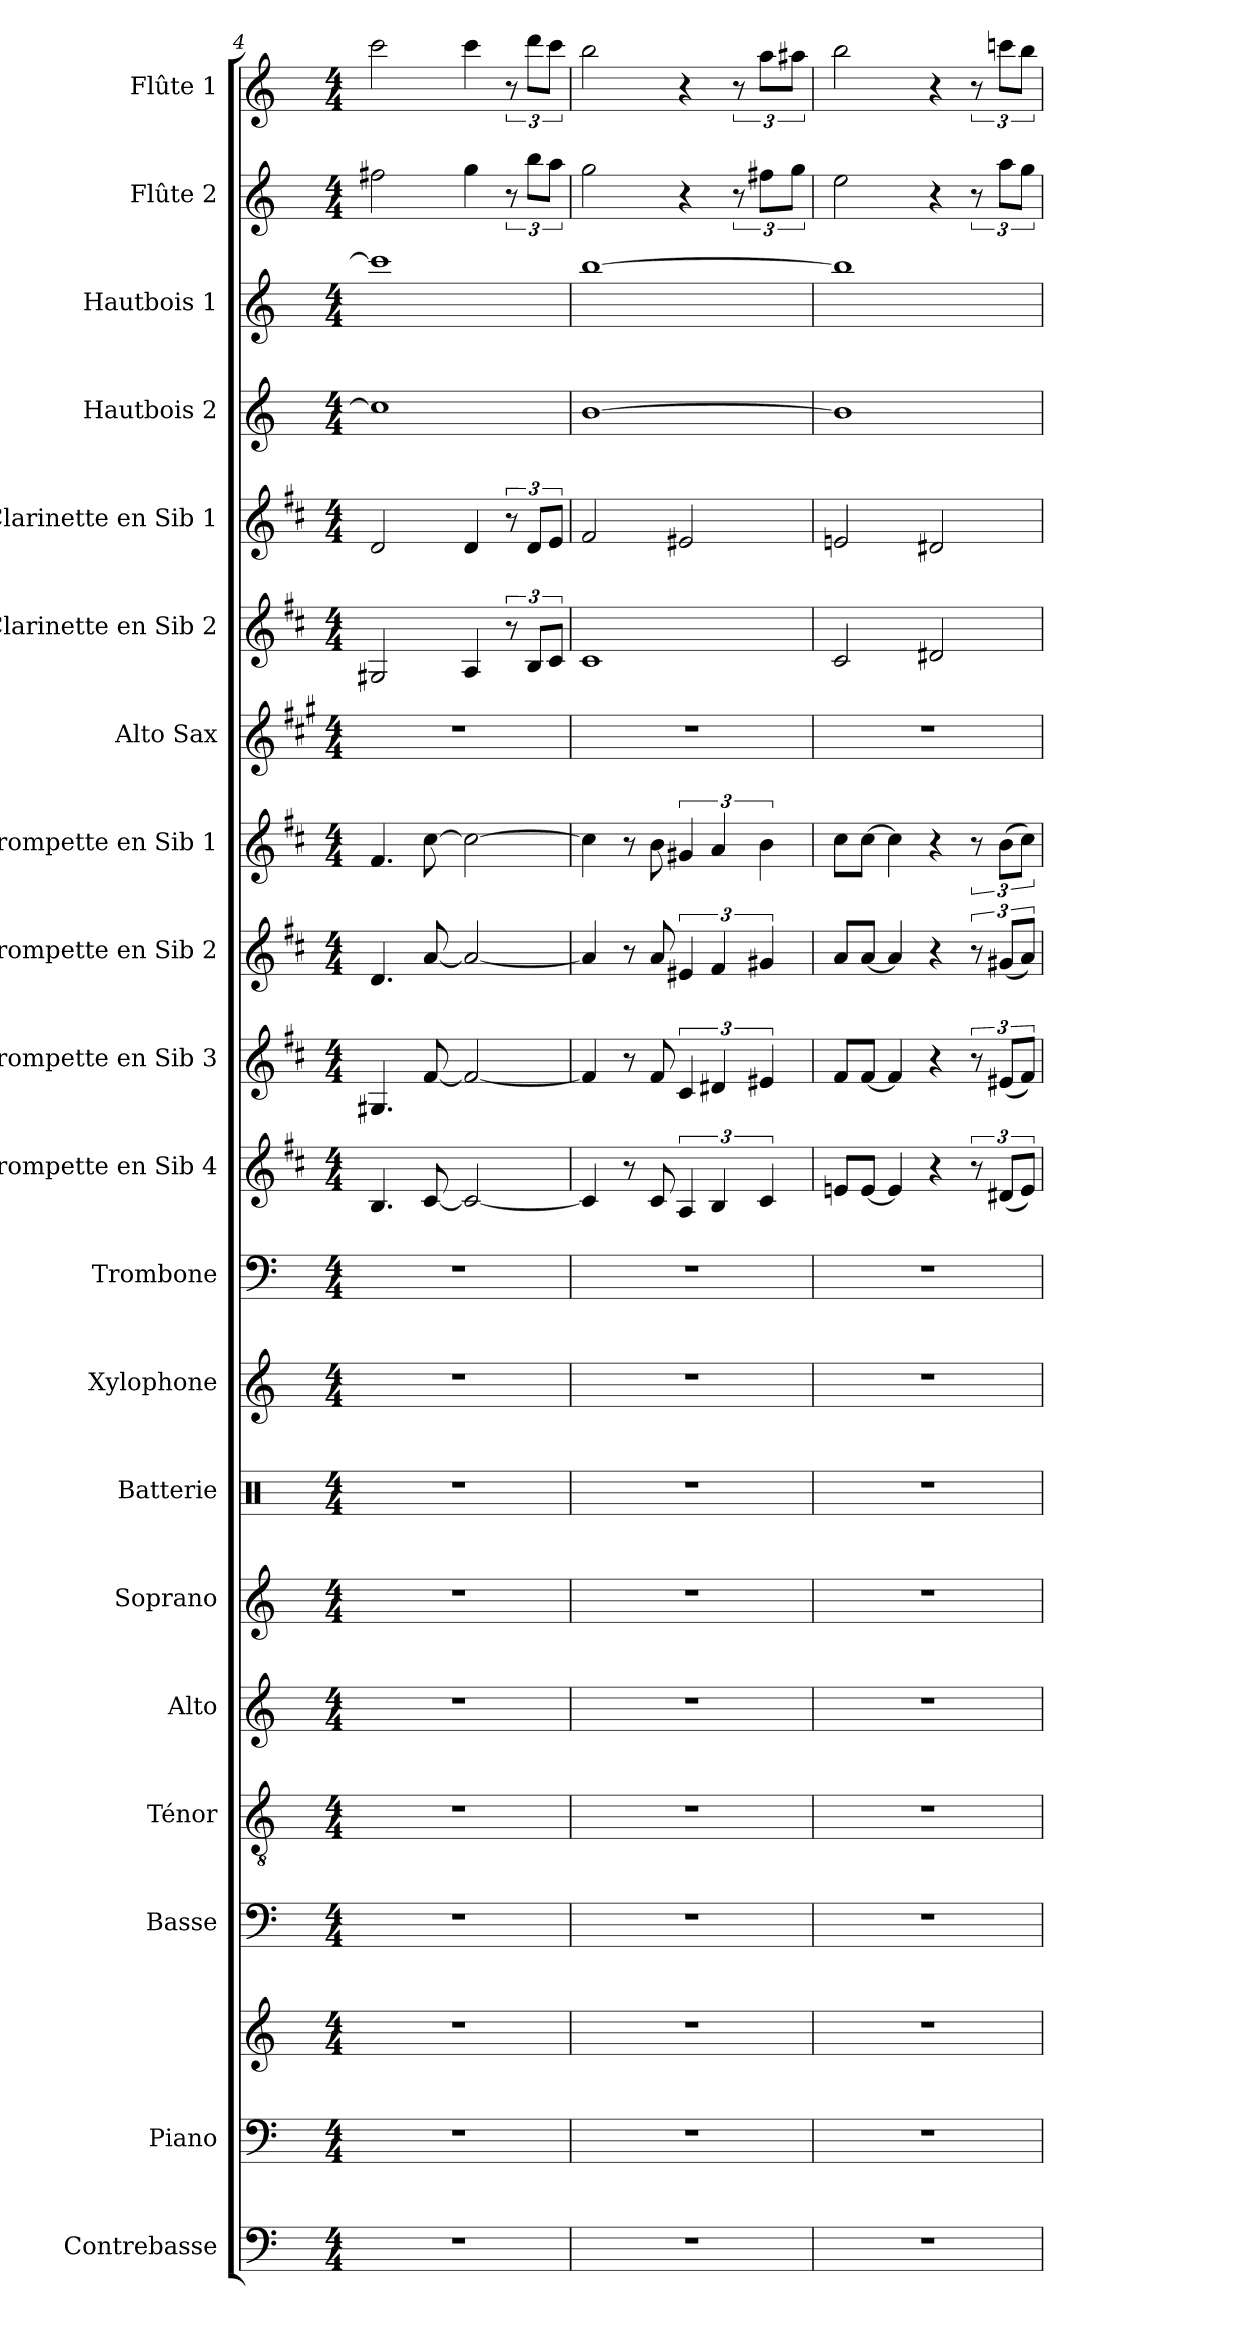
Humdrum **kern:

**kern	**kern	**kern	**kern	**kern	**kern	**kern	**kern	**kern	**kern	**kern	**kern	**kern	**kern	**kern	**kern	**kern	**kern	**kern	**kern	**kern
*part20	*part19	*part19	*part18	*part17	*part16	*part15	*part14	*part13	*part12	*part11	*part10	*part9	*part8	*part7	*part6	*part5	*part4	*part3	*part2	*part1
*staff21	*staff20	*staff19	*staff18	*staff17	*staff16	*staff15	*staff14	*staff13	*staff12	*staff11	*staff10	*staff9	*staff8	*staff7	*staff6	*staff5	*staff4	*staff3	*staff2	*staff1
*I"Contrebasse	*I"Piano	*	*I"Basse	*I"Ténor	*I"Alto	*I"Soprano	*I"Batterie	*I"Xylophone	*I"Trombone	*I"Trompette en Sib 4	*I"Trompette en Sib 3	*I"Trompette en Sib 2	*I"Trompette en Sib 1	*I"Alto Sax	*I"Clarinette en Sib 2	*I"Clarinette en Sib 1	*I"Hautbois 2	*I"Hautbois 1	*I"Flûte 2	*I"Flûte 1
*I'Cb.	*I'Pno	*	*I'Ba.	*I'T	*I'A	*I'S	*I'Batt.	*I'Xyl.	*I'Trb.	*I'Trp. (Sib) 4	*I'Trp. (Sib) 3	*I'Trp. (Sib) 2	*I'Trp. (Sib) 1	*I'A. Sx.	*I'Cl. (Sib) 2	*I'Cl. (Sib) 1	*I'Hb. 2	*I'Hb. 1	*I'Fl. 2	*I'Fl. 1
*clefF4	*clefF4	*clefG2	*clefF4	*clefGv2	*clefG2	*clefG2	*clefX	*clefG2	*clefF4	*clefG2	*clefG2	*clefG2	*clefG2	*clefG2	*clefG2	*clefG2	*clefG2	*clefG2	*clefG2	*clefG2
*ITrd7c12	*	*	*	*	*	*	*	*ITrd-7c-12	*	*ITrd1c2	*ITrd1c2	*ITrd1c2	*ITrd1c2	*ITrd5c9	*ITrd1c2	*ITrd1c2	*	*	*	*
*k[]	*k[]	*k[]	*k[]	*k[]	*k[]	*k[]	*k[]	*k[]	*k[]	*k[]	*k[]	*k[]	*k[]	*k[]	*k[]	*k[]	*k[]	*k[]	*k[]	*k[]
*C:	*C:	*C:	*C:	*C:	*C:	*C:	*C:	*C:	*C:	*C:	*C:	*C:	*C:	*C:	*C:	*C:	*C:	*C:	*C:	*C:
*M4/4	*M4/4	*M4/4	*M4/4	*M4/4	*M4/4	*M4/4	*M4/4	*M4/4	*M4/4	*M4/4	*M4/4	*M4/4	*M4/4	*M4/4	*M4/4	*M4/4	*M4/4	*M4/4	*M4/4	*M4/4
=4	=4	=4	=4	=4	=4	=4	=4	=4	=4	=4	=4	=4	=4	=4	=4	=4	=4	=4	=4	=4
1r	1r	1r	1r	1r	1r	1r	1r	1r	1r	4.A/	4.F#X/	4.c/	4.e/	1r	2F#X/	2c/	1cc]	1ccc]	2ff#X\	2ccc\
.	.	.	.	.	.	.	.	.	.	[8B/	[8e/	[8g/	[8b\	.	.	.	.	.	.	.
.	.	.	.	.	.	.	.	.	.	2B/_	2e/_	2g/_	2b\_	.	4G/	4c/	.	.	4gg\	4ccc\
.	.	.	.	.	.	.	.	.	.	.	.	.	.	.	12r	12r	.	.	12r	12r
.	.	.	.	.	.	.	.	.	.	.	.	.	.	.	12A/L	12c/L	.	.	12bb\L	12ddd\L
.	.	.	.	.	.	.	.	.	.	.	.	.	.	.	12B/J	12d/J	.	.	12aa\J	12ccc\J
!!LO:LB:g=z
=5	=5	=5	=5	=5	=5	=5	=5	=5	=5	=5	=5	=5	=5	=5	=5	=5	=5	=5	=5	=5
1r	1r	1r	1r	1r	1r	1r	1r	1r	1r	4B/]	4e/]	4g/]	4b\]	1r	1B	2e/	[1b	[1bb	2gg\	2bb\
.	.	.	.	.	.	.	.	.	.	8r	8r	8r	8r	.	.	.	.	.	.	.
.	.	.	.	.	.	.	.	.	.	8B/	8e/	8g/	8a\	.	.	.	.	.	.	.
.	.	.	.	.	.	.	.	.	.	6G/	6B/	6d#X/	6f#X/	.	.	2d#X/	.	.	4r	4r
.	.	.	.	.	.	.	.	.	.	6A/	6c#X/	6e/	6g/	.	.	.	.	.	.	.
.	.	.	.	.	.	.	.	.	.	.	.	.	.	.	.	.	.	.	12r	12r
.	.	.	.	.	.	.	.	.	.	6B/	6d#X/	6f#X/	6a\	.	.	.	.	.	12ff#X\L	12aa\L
.	.	.	.	.	.	.	.	.	.	.	.	.	.	.	.	.	.	.	12gg\J	12aa#X\J
=6	=6	=6	=6	=6	=6	=6	=6	=6	=6	=6	=6	=6	=6	=6	=6	=6	=6	=6	=6	=6
1r	1r	1r	1r	1r	1r	1r	1r	1r	1r	8dn/L	8e/L	8g/L	8b\L	1r	2B/	2dn/	1b]	1bb]	2ee\	2bb\
.	.	.	.	.	.	.	.	.	.	[8d/J	[8e/J	[8g/J	[8b\J	.	.	.	.	.	.	.
.	.	.	.	.	.	.	.	.	.	4d/]	4e/]	4g/]	4b\]	.	.	.	.	.	.	.
.	.	.	.	.	.	.	.	.	.	4r	4r	4r	4r	.	2c#X/	2c#X/	.	.	4r	4r
.	.	.	.	.	.	.	.	.	.	12r	12r	12r	12r	.	.	.	.	.	12r	12r
.	.	.	.	.	.	.	.	.	.	(<12c#X/L	(<12d#X/L	(<12f#X/L	(>12a\L	.	.	.	.	.	12aa\L	12cccn\L
.	.	.	.	.	.	.	.	.	.	12d/J)	12e/J)	12g/J)	12b\J)	.	.	.	.	.	12gg\J	12bb\J
=	=	=	=	=	=	=	=	=	=	=	=	=	=	=	=	=	=	=	=	=
*-	*-	*-	*-	*-	*-	*-	*-	*-	*-	*-	*-	*-	*-	*-	*-	*-	*-	*-	*-	*-
